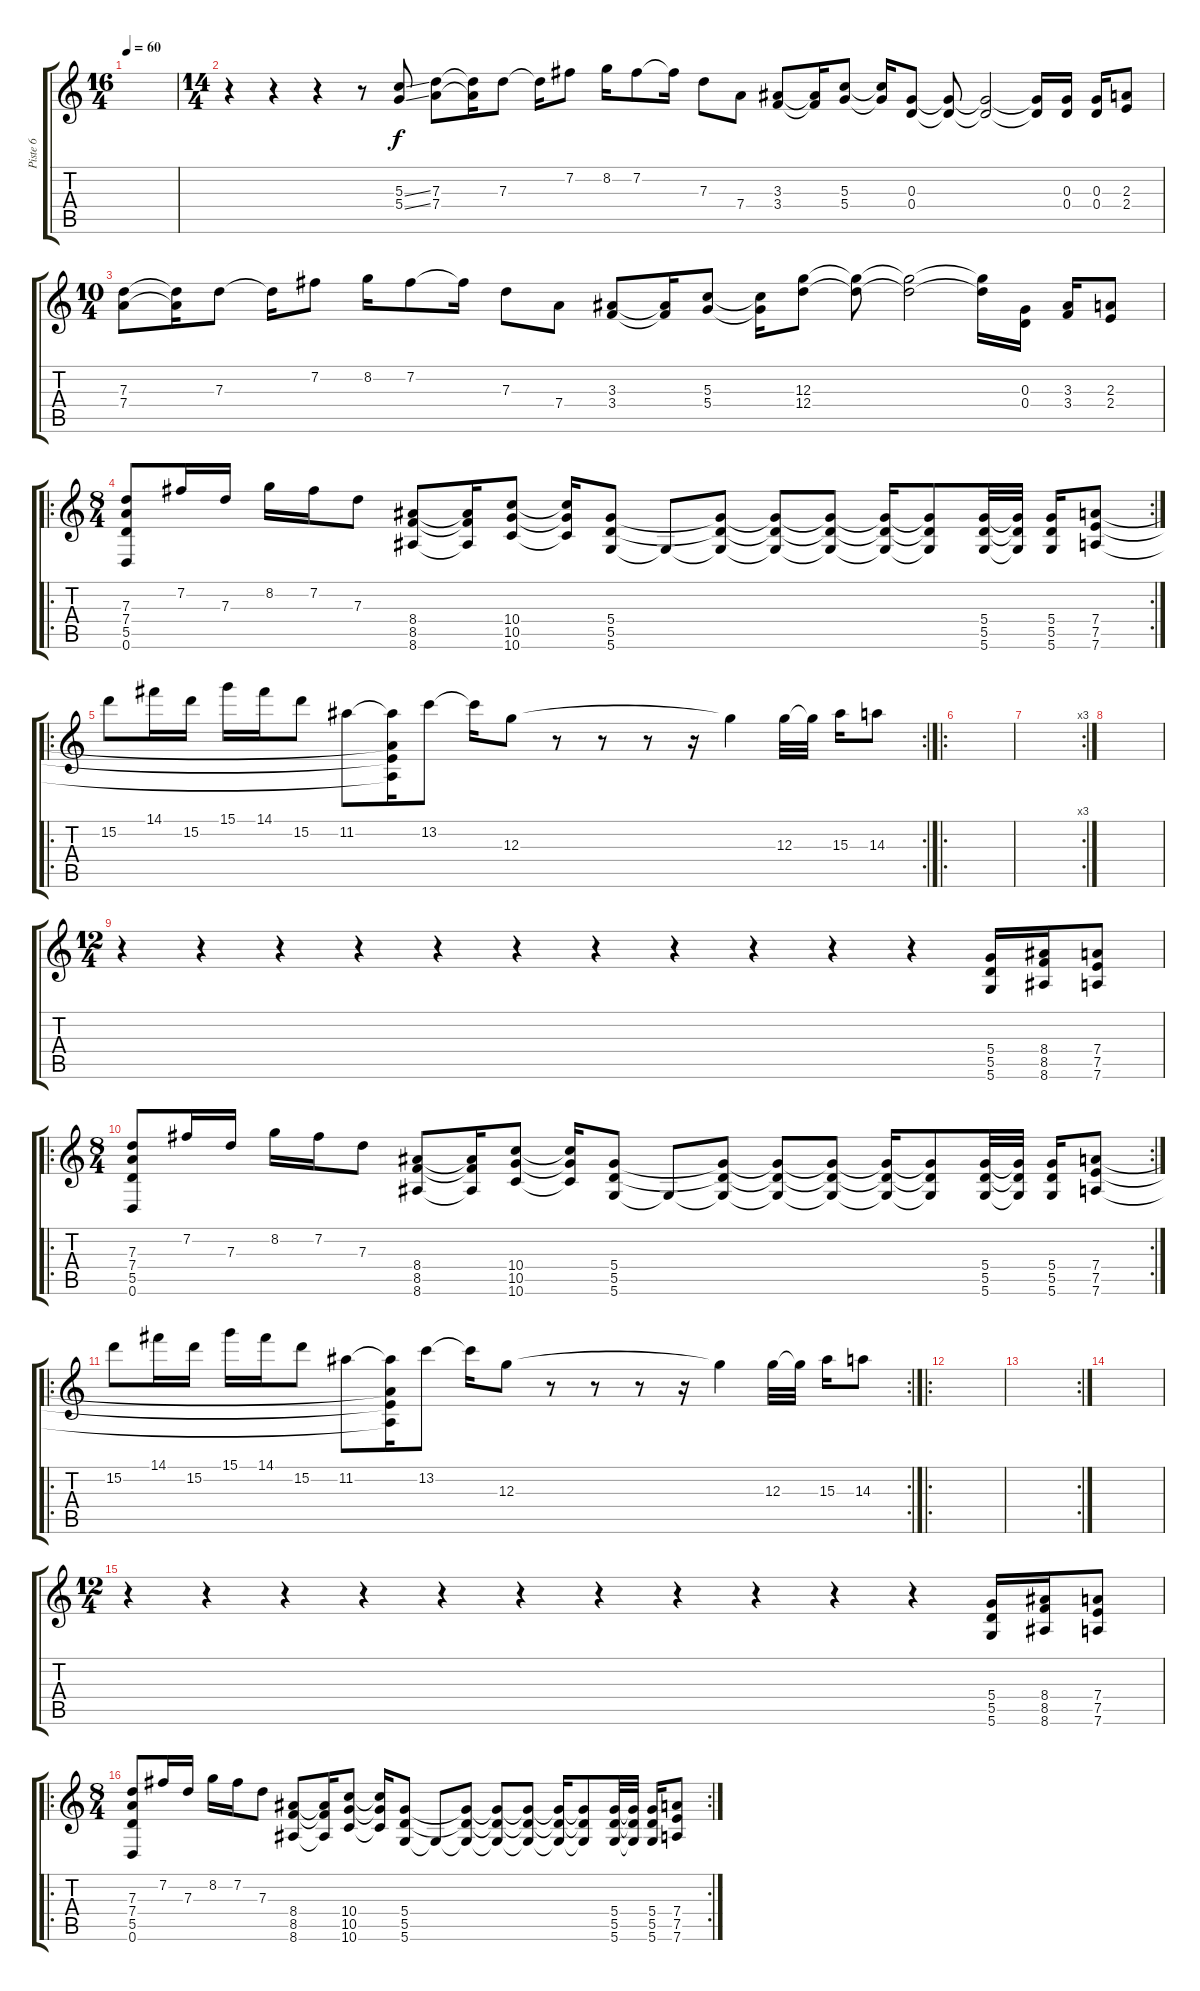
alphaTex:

\track ("Piste 6" "Piste 6") {instrument overdrivenguitar}
\staff {score tabs}
\tuning (E4 B3 G3 D3 A2 D2) {hide}
\ts (16 4)
\tempo 60
\clef g2
\ks c
|
\ts (14 4)
r.4 r.4 r.4 r.8 (5.3{ss} 5.4{ss}).8 (7.3 7.4).8 (7.3{t} 7.4{t}).16 7.3.8 7.3{t}.16 7.2.8 8.2.16 7.2.8 7.2{t}.16 7.3.8 7.4.8 (3.3 3.4).8 (3.3{t} 3.4{t}).16 (5.3 5.4).8 (5.3{t} 5.4{t}).16 (0.3 0.4).8 (0.3{t} 0.4{t}).8 (0.3{t} 0.4{t}).2 (0.3{t} 0.4{t}).16 (0.3 0.4).16 (0.3 0.4).16 (2.3 2.4).8 |
\ts (10 4)
(7.3 7.4).8 (7.3{t} 7.4{t}).16 7.3.8 7.3{t}.16 7.2.8 8.2.16 7.2.8 7.2{t}.16 7.3.8 7.4.8 (3.3 3.4).8 (3.3{t} 3.4{t}).16 (5.3 5.4).8 (5.3{t} 5.4{t}).16 (12.3 12.4).8 (12.3{t} 12.4{t}).8 (12.3{t} 12.4{t}).2 (12.3{t} 12.4{t}).16 (0.3 0.4).16 (3.3 3.4).16 (2.3 2.4).8 |
\ro
\rc 2
\ts (8 4)
(7.3 7.4 5.5 0.6).8 7.2.16 7.3.16 8.2.16 7.2.16 7.3.8 (8.4 8.5 8.6).8 (8.4{t} 8.5{t} 8.6{t}).16 (10.4 10.5 10.6).8 (10.4{t} 10.5{t} 10.6{t}).16 (5.4 5.5 5.6).8 5.6{t}.8 (5.4{t} 5.5{t} 5.6{t}).8 (5.4{t} 5.5{t} 5.6{t}).8 (5.4{t} 5.5{t} 5.6{t}).8 (5.4{t} 5.5{t} 5.6{t}).16 (5.4{t} 5.5{t} 5.6{t}).8 (5.4 5.5 5.6).32 (5.4{t} 5.5{t} 5.6{t}).32 (5.4 5.5 5.6).16 (7.4 7.5 7.6).8 |
\ro
\rc 2
15.2.8 14.1.16 15.2.16 15.1.16 14.1.16 15.2.8 11.2.8 (11.2{t} 7.4{t} 7.5{t} 7.6{t}).16 13.2.8 13.2{t}.16 12.3.8 r.8 r.8 r.8 r.16 12.3{t}.4 12.3.32 12.3{t}.32 15.3.16 14.3.8 |
\ro
|
\rc 3
|
|
\ts (12 4)
r.4 r.4 r.4 r.4 r.4 r.4 r.4 r.4 r.4 r.4 r.4 (5.4 5.5 5.6).16 (8.4 8.5 8.6).16 (7.4 7.5 7.6).8 |
\ro
\rc 2
\ts (8 4)
(7.3 7.4 5.5 0.6).8 7.2.16 7.3.16 8.2.16 7.2.16 7.3.8 (8.4 8.5 8.6).8 (8.4{t} 8.5{t} 8.6{t}).16 (10.4 10.5 10.6).8 (10.4{t} 10.5{t} 10.6{t}).16 (5.4 5.5 5.6).8 5.6{t}.8 (5.4{t} 5.5{t} 5.6{t}).8 (5.4{t} 5.5{t} 5.6{t}).8 (5.4{t} 5.5{t} 5.6{t}).8 (5.4{t} 5.5{t} 5.6{t}).16 (5.4{t} 5.5{t} 5.6{t}).8 (5.4 5.5 5.6).32 (5.4{t} 5.5{t} 5.6{t}).32 (5.4 5.5 5.6).16 (7.4 7.5 7.6).8 |
\ro
\rc 2
15.2.8 14.1.16 15.2.16 15.1.16 14.1.16 15.2.8 11.2.8 (11.2{t} 7.4{t} 7.5{t} 7.6{t}).16 13.2.8 13.2{t}.16 12.3.8 r.8 r.8 r.8 r.16 12.3{t}.4 12.3.32 12.3{t}.32 15.3.16 14.3.8 |
\ro
|
\rc 2
|
|
\ts (12 4)
r.4 r.4 r.4 r.4 r.4 r.4 r.4 r.4 r.4 r.4 r.4 (5.4 5.5 5.6).16 (8.4 8.5 8.6).16 (7.4 7.5 7.6).8 |
\ro
\rc 2
\ts (8 4)
(7.3 7.4 5.5 0.6).8 7.2.16 7.3.16 8.2.16 7.2.16 7.3.8 (8.4 8.5 8.6).8 (8.4{t} 8.5{t} 8.6{t}).16 (10.4 10.5 10.6).8 (10.4{t} 10.5{t} 10.6{t}).16 (5.4 5.5 5.6).8 5.6{t}.8 (5.4{t} 5.5{t} 5.6{t}).8 (5.4{t} 5.5{t} 5.6{t}).8 (5.4{t} 5.5{t} 5.6{t}).8 (5.4{t} 5.5{t} 5.6{t}).16 (5.4{t} 5.5{t} 5.6{t}).8 (5.4 5.5 5.6).32 (5.4{t} 5.5{t} 5.6{t}).32 (5.4 5.5 5.6).16 (7.4 7.5 7.6).8
